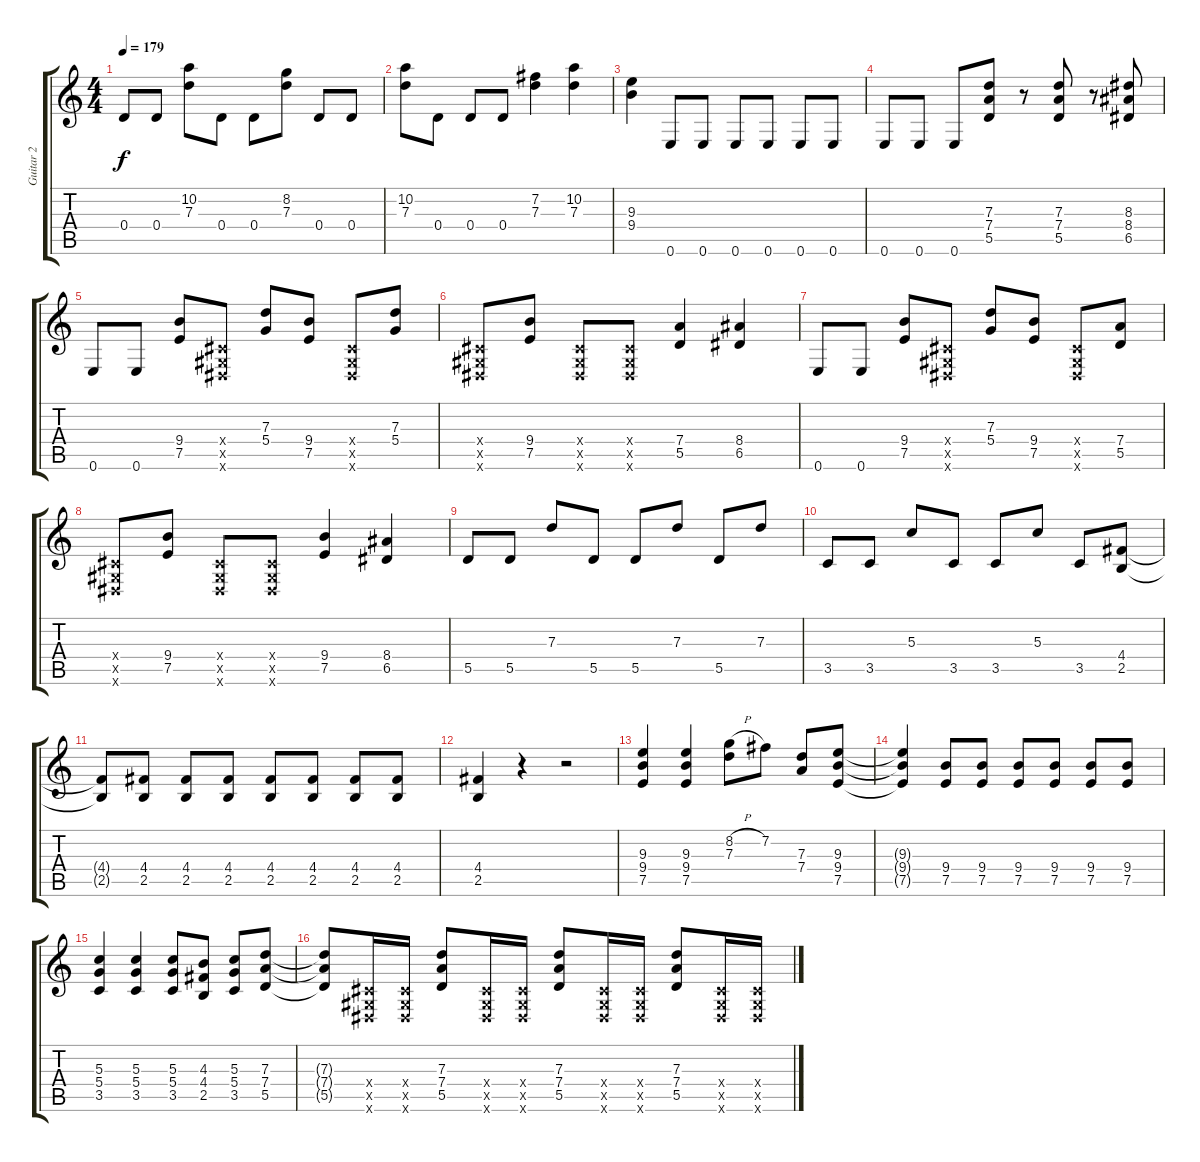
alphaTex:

\track ("Guitar 2" "Guitar 2") {instrument distortionguitar}
\staff {score tabs}
\tuning (E4 B3 G3 D3 A2 E2) {hide}
\ts (4 4)
\tempo 179
\clef g2
\ks c
0.4.8{dy f} 0.4.8 (10.2 7.3).8 0.4.8 0.4.8 (8.2 7.3).8 0.4.8 0.4.8 |
(10.2 7.3).8 0.4.8 0.4.8 0.4.8 (7.2 7.3).4 (10.2 7.3).4 |
(9.3 9.4).4 0.6.8 0.6.8 0.6.8 0.6.8 0.6.8 0.6.8 |
0.6.8 0.6.8 0.6.8 (7.3 7.4 5.5).8 r.8 (7.3 7.4 5.5).8 r.8 (8.3 8.4 6.5).8 |
0.6.8 0.6.8 (9.4 7.5).8 (-1.4{x} -1.5{x} -1.6{x}).8 (7.3 5.4).8 (9.4 7.5).8 (-1.4{x} -1.5{x} -1.6{x}).8 (7.3 5.4).8 |
(-1.4{x} -1.5{x} -1.6{x}).8 (9.4 7.5).8 (-1.4{x} -1.5{x} -1.6{x}).8 (-1.4{x} -1.5{x} -1.6{x}).8 (7.4 5.5).4 (8.4 6.5).4 |
0.6.8 0.6.8 (9.4 7.5).8 (-1.4{x} -1.5{x} -1.6{x}).8 (7.3 5.4).8 (9.4 7.5).8 (-1.4{x} -1.5{x} -1.6{x}).8 (7.4 5.5).8 |
(-1.4{x} -1.5{x} -1.6{x}).8 (9.4 7.5).8 (-1.4{x} -1.5{x} -1.6{x}).8 (-1.4{x} -1.5{x} -1.6{x}).8 (9.4 7.5).4 (8.4 6.5).4 |
5.5.8 5.5.8 7.3.8 5.5.8 5.5.8 7.3.8 5.5.8 7.3.8 |
3.5.8 3.5.8 5.3.8 3.5.8 3.5.8 5.3.8 3.5.8 (4.4 2.5).8 |
(4.4{t} 2.5{t}).8 (4.4 2.5).8 (4.4 2.5).8 (4.4 2.5).8 (4.4 2.5).8 (4.4 2.5).8 (4.4 2.5).8 (4.4 2.5).8 |
(4.4 2.5).4 r.4 r.2 |
(9.3 9.4 7.5).4 (9.3 9.4 7.5).4 (8.2{h} 7.3).8 7.2.8 (7.3 7.4).8 (9.3 9.4 7.5).8 |
(9.3{t} 9.4{t} 7.5{t}).4 (9.4 7.5).8 (9.4 7.5).8 (9.4 7.5).8 (9.4 7.5).8 (9.4 7.5).8 (9.4 7.5).8 |
(5.3 5.4 3.5).4 (5.3 5.4 3.5).4 (5.3 5.4 3.5).8 (4.3 4.4 2.5).8 (5.3 5.4 3.5).8 (7.3 7.4 5.5).8 |
(7.3{t} 7.4{t} 5.5{t}).8 (-1.4{x} -1.5{x} -1.6{x}).16 (-1.4{x} -1.5{x} -1.6{x}).16 (7.3 7.4 5.5).8 (-1.4{x} -1.5{x} -1.6{x}).16 (-1.4{x} -1.5{x} -1.6{x}).16 (7.3 7.4 5.5).8 (-1.4{x} -1.5{x} -1.6{x}).16 (-1.4{x} -1.5{x} -1.6{x}).16 (7.3 7.4 5.5).8 (-1.4{x} -1.5{x} -1.6{x}).16 (-1.4{x} -1.5{x} -1.6{x}).16
